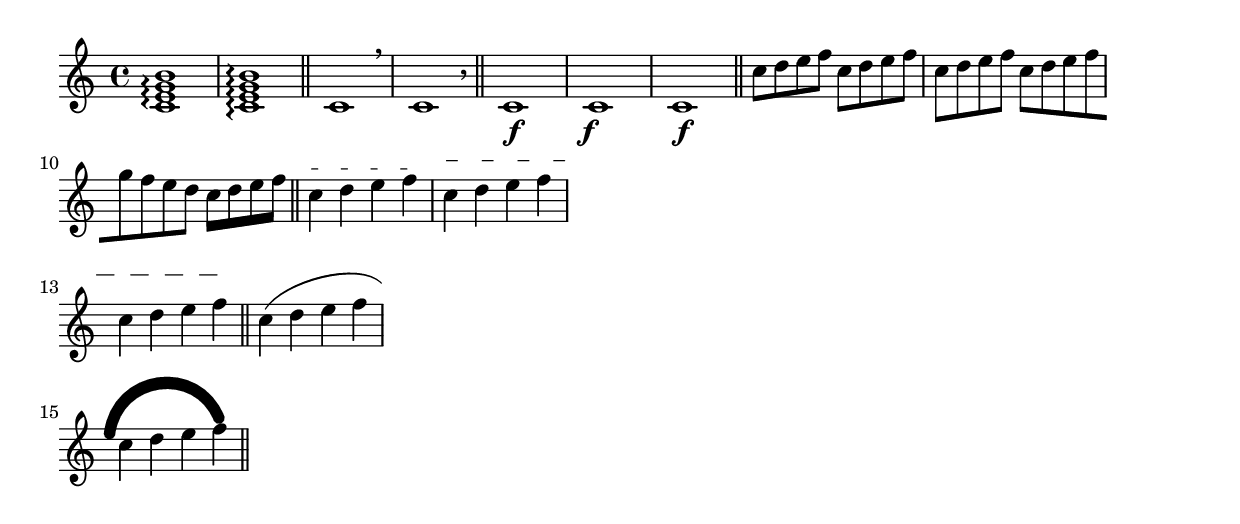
\version "2.17.25"

\header {
  snippet-title = "Generalized offsetter"
  snippet-author = "David Nalesnik"
  snippet-description = \markup {
    \wordwrap {
      The ability to offset default values of various properties would be a
      useful enhancement of LilyPond.  Currently, this is possible for the
      property "\'control-points" using the "\\shape" command.  The following
      snippet seeks to generalize the application of offsets to grob properties.
      Both overrides and tweaks are supported.  Offsets are currently limited to
      three data types: number, number-pair, and number-pair-list (the latter
      is defined by this snippet and represents the type used, for example, by
      "\'control-points)."  Offsets will work with many properties, but not all.
      (For example, offsets are limited to immutable grob properties; these are
      listed in "`scm/define-grobs.scm\'.)" Offsets are reckoned against default
      values.  It is not possible to accumulate offsets, nor to offset against
      a user-defined procedure.
    }
  }
  tags = "offsets, offsetting, scheme"
  status = "unfinished"
  first-known-supported-version = "2.17.6"
}

%%%%%%%%%%%%%%%%%%%
%   THE SNIPPET   %
%%%%%%%%%%%%%%%%%%%

#(define (pair-list? x)
  (and (list? x)
       (every number-pair? x)))

#(define (offset-general arg offsets)
"Displace @code{arg} by @code{offsets} if @code{arg} is a number, a
number pair, or a list of number pairs.  If @code{offsets} is an empty
list or if there is a type-mismatch, @code{arg} will be returned."
  (cond
    ((and (number? arg) (number? offsets))
     (+ arg offsets))
    ((and (number-pair? arg)
          (or (number? offsets)
              (number-pair? offsets)))
     (coord-translate arg offsets))
    ((and (pair-list? arg) (pair-list? offsets))
     (map
       (lambda (x y) (coord-translate x y))
       arg offsets))
    (else arg)))

#(define ((offsetter property offsets) grob)
  (let* ((immutable (ly:grob-basic-properties grob))
         ; To obtain default values, we need the original key/value pair for our
         ; property from the basic-properties alist.  The tweak/override which
         ; calls our procedure has added a new pair for this property to the
         ; head of the alist.  We reverse the alist so our search will return
         ; the original entry, rather than the new one. If, however, our search
         ; returns an anonymous procedure, the property isn't an immutable
         ; property. (We've returned the entry added by the tweak/override.)
         (target (assoc-get property (reverse immutable)))
         ; calculate or read default values
         (vals
           (if (procedure? target)
               ; check for #<procedure #f (grob)>
               (if (procedure-name target)
                   (target grob)
                   '())
               target))
         (can-type-be-offset?
           (or (number? vals)
               (number-pair? vals)
               (pair-list? vals))))

    (if can-type-be-offset?
        ; '(+inf.0 . -inf.0) would offset to itself.  This will
        ; be confusing to user, so issue a warning.
        (if (equal? empty-interval vals)
            (ly:warning "default '~a of ~a is ~a and can't be offset"
              property grob vals)
            (let* ((orig (ly:grob-original grob))
                   (siblings
                     (if (ly:spanner? grob)
                         (ly:spanner-broken-into orig)
                         '()))
                   (total-found (length siblings))
                   ; since there is some flexibility in input syntax,
                   ; structure of `offsets' is normalized
                   (offsets
                     (if (or (not (pair? offsets))
                             (number-pair? offsets)
                             (and (pair-list? offsets) (pair-list? vals)))
                         (list offsets)
                         offsets)))

              (define (helper sibs offs)
                ; apply offsets to the siblings of broken spanners
                (if (pair? offs)
                    (if (eq? (car sibs) grob)
                        (offset-general vals (car offs))
                        (helper (cdr sibs) (cdr offs)))
                    vals))

              (if (>= total-found 2)
                  (helper siblings offsets)
                  (offset-general vals (car offsets)))))

            (begin
              (ly:warning "the property '~a of ~a cannot be offset" property grob)
              vals))))

offset =
#(define-music-function (parser location property offsets item)
  (symbol-list-or-symbol? scheme? symbol-list-or-music?)
  (_i "Offset the default value of @var{property} of @var{item} by
@var{offsets}.  If @var{item} is a string, the result is
@code{\\override} for the specified grob type.  If @var{item} is
a music expression, the result is the same music expression with an
appropriate tweak applied.")
  (if (ly:music? item)
      #{ \tweak #property #(offsetter property offsets) #item #}
      (if (check-grob-path item parser location
                                #:default 'Bottom
                                #:min 2
                                #:max 2)
          #{
            \override #item . #property =
              #(offsetter property offsets)
          #}
          (make-music 'Music))))

%%%%%%%%%%%%%%%%%%%%%%
%   USAGE EXAMPLES   %
%%%%%%%%%%%%%%%%%%%%%%

\layout {
  ragged-right = ##t
  indent = 0
}

\relative c' {
  %% ARPEGGIO %%
  % default
  <c e g b>1\arpeggio
  <c e g b>1-\offset #'positions #'(-1 . 1) \arpeggio
  \bar "||"

  %% BREATHING SIGN %%
  % default
  c1 \breathe
  c1
  \once \offset #'Y-offset #1 BreathingSign
  \breathe
  \bar "||"

  %% DYNAMICS %%
  % default
  c1\f
  \once \offset #'X-offset #-1 DynamicText
  c1\f
  % DynamicLineSpanner
  c1-\offset #'padding #1 \f
  \bar "||"

  %% BEAMS %%
  % default
  c'8 d e f
  \once \offset #'positions #'(-1 . -1) Voice.Beam
  c8 d e f
  % same effect as an offset of '(-2 . -2)
  \once \offset #'positions #-2 Beam
  c8 d e f
  \override Beam #'breakable = ##t
  c8-\offset #'positions #'((-1 . -3) (-3 . -1)) [ d e f
  \break
  g8 f e d] c-\offset #'beam-thickness #0.48 [ d e f]
  \bar "||"

  %% TEXT SPANNERS %%
  c4\startTextSpan d e f\stopTextSpan
  \once \offset #'dash-fraction #'(0.1 0.3) TextSpanner
  \once \offset #'staff-padding #'(1.0 2.0) TextSpanner
  c4\startTextSpan d e f
  \break
  c4 d e f\stopTextSpan
  \bar "||"

  %% SLURS %%
  % this duplicates the effect of the \shape command
  \offset #'control-points #'(
                              ((0 . 0) (0 . 1) (0 . 2) (0 . 1))
                              ((1 . 0) (0 . 4) (0 . 4) (0 . 0))
                              ) Slur
  c4-\offset #'line-thickness #'(0 10) ( d e f
  \break
  c4 d e f)
  \bar "||"

  %% A warning is issued if user attempts to offset a property
  %% which has a value defaulting to '(+inf.0 . -inf.0)
  %{
  \break
  \offset #'extra-spacing-width #'(1 . 10) Score.MetronomeMark
  \tempo "Adagio"
  c1
  %}
}
